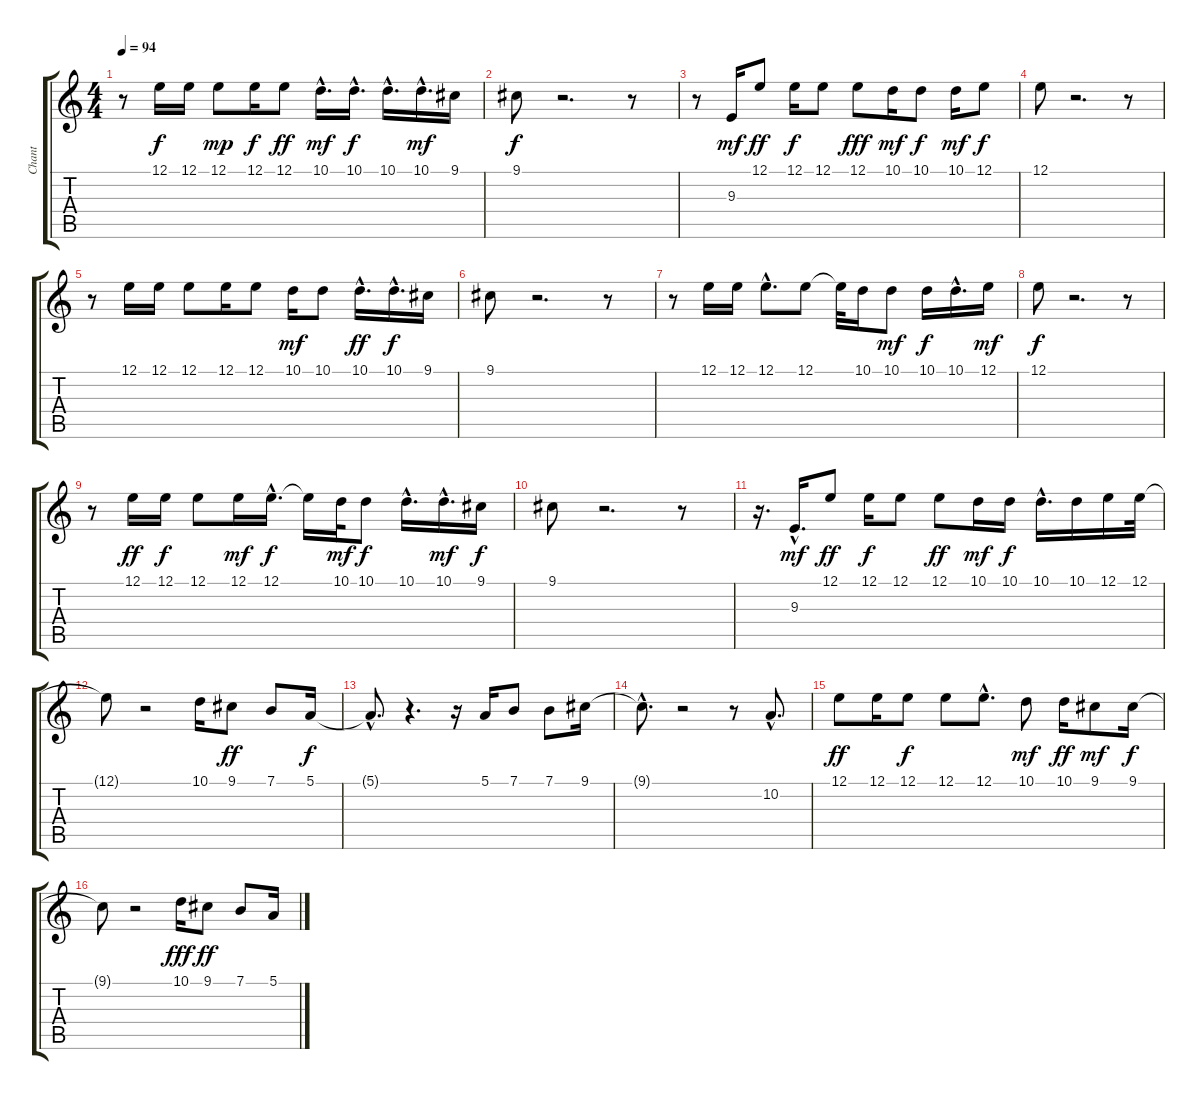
\track ("Chant" "Chant") {instrument tangoaccordion}
\staff {score tabs}
\tuning (E4 B3 G3 D3 A2 E2) {hide}
\ts (4 4)
\tempo 94
\clef g2
\ks c
r.8{dy f} 12.1.16 12.1.16 12.1.8{dy mp} 12.1.16{dy f} 12.1.8{dy ff} 10.1{hac}.16{d dy mf} 10.1{hac}.16{d dy f} 10.1{hac}.16{d} 10.1{hac}.16{d dy mf} 9.1.16 |
9.1.8{dy f} r.2{d} r.8 |
r.8 9.3.16{dy mf} 12.1.8{dy ff} 12.1.16{dy f} 12.1.8 12.1.8{dy fff} 10.1.16{dy mf} 10.1.8{dy f} 10.1.16{dy mf} 12.1.8{dy f} |
12.1.8 r.2{d} r.8 |
r.8 12.1.16 12.1.16 12.1.8 12.1.16 12.1.8 10.1.16{dy mf} 10.1.8 10.1{hac}.16{d dy ff} 10.1{hac}.16{d dy f} 9.1.16 |
9.1.8 r.2{d} r.8 |
r.8 12.1.16 12.1.16 12.1{hac}.8{d} 12.1.8 12.1{t}.32 10.1.16 10.1.8{dy mf} 10.1.16{dy f} 10.1{hac}.16{d} 12.1.16{dy mf} |
12.1.8{dy f} r.2{d} r.8 |
r.8 12.1.16{dy ff} 12.1.16{dy f} 12.1.8 12.1.16{dy mf} 12.1{hac}.16{d dy f} 12.1{t}.16 10.1.32{dy mf} 10.1.8{dy f} 10.1{hac}.16{d} 10.1{hac}.16{d dy mf} 9.1.16{dy f} |
9.1.8 r.2{d} r.8 |
r.16{d} 9.3{hac}.16{d dy mf} 12.1.8{dy ff} 12.1.16{dy f} 12.1.8 12.1.8{dy ff} 10.1.16{dy mf} 10.1.16{dy f} 10.1{hac}.16{d} 10.1.16 12.1.16 12.1.32 |
12.1{t}.8 r.2 10.1.16 9.1.8{dy ff} 7.1.8 5.1.16{dy f} |
5.1{hac t}.8{d} r.4{d} r.16 5.1.16 7.1.8 7.1.8 9.1.16 |
9.1{hac t}.8{d} r.2 r.8 10.2{hac}.8{d} |
12.1.8{dy ff} 12.1.16 12.1.8{dy f} 12.1.8 12.1{hac}.8{d} 10.1.8{dy mf} 10.1.16{dy ff} 9.1.8{dy mf} 9.1.16{dy f} |
9.1{t}.8 r.2 10.1.16{dy fff} 9.1.8{dy ff} 7.1.8 5.1.16
